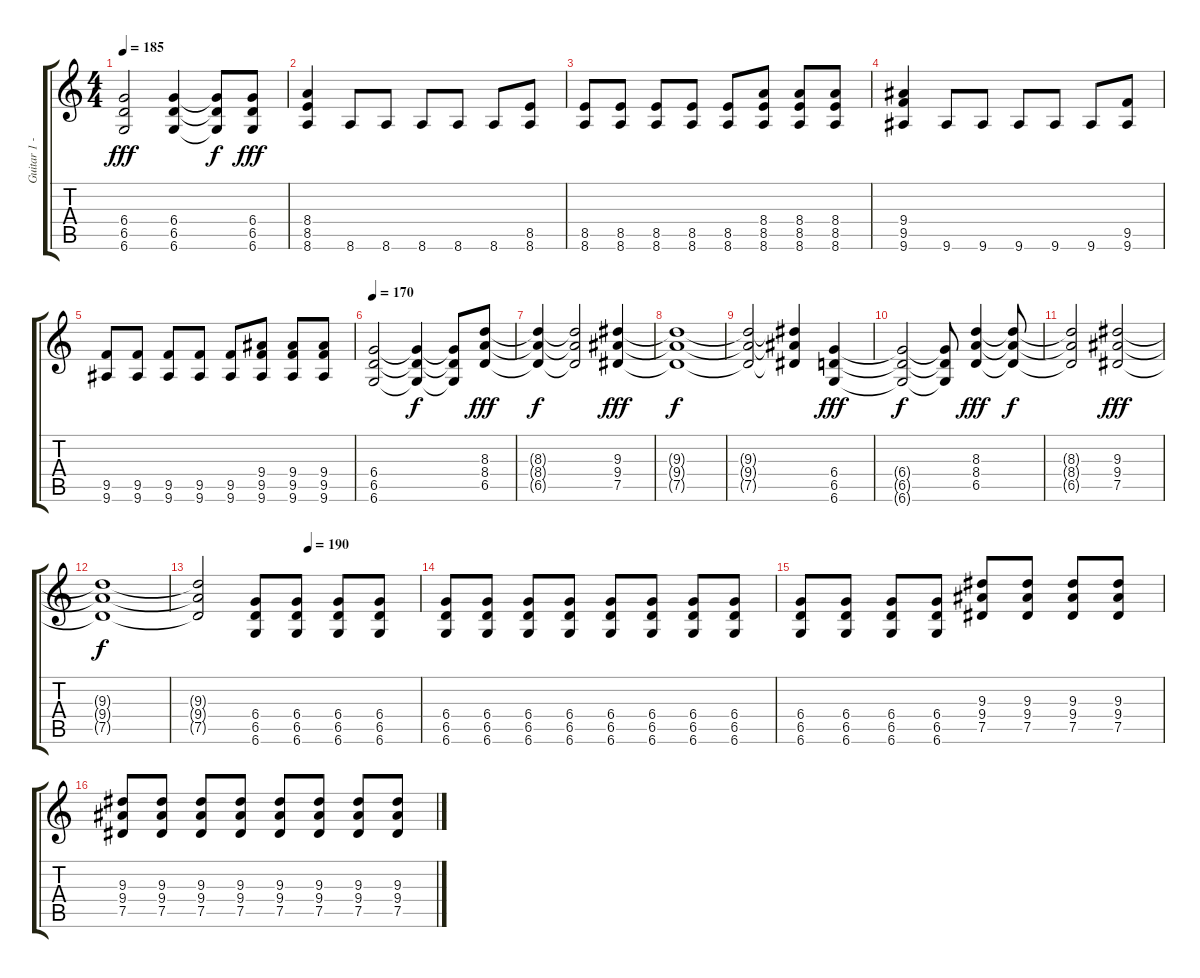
\track ("Guitar 1 - Daron" "Guitar 1 -") {instrument distortionguitar}
\staff {score tabs}
\tuning (Eb4 Bb3 Gb3 Db3 Ab2 Db2) {hide}
\ts (4 4)
\tempo 185
\clef g2
\ks c
(6.4 6.5 6.6).2{dy fff} (6.4 6.5 6.6).4 (6.4{t} 6.5{t} 6.6{t}).8{dy f} (6.4 6.5 6.6).8{dy fff} |
(8.4 8.5 8.6).4 8.6.8 8.6.8 8.6.8 8.6.8 8.6.8 (8.5 8.6).8 |
(8.5 8.6).8 (8.5 8.6).8 (8.5 8.6).8 (8.5 8.6).8 (8.5 8.6).8 (8.4 8.5 8.6).8 (8.4 8.5 8.6).8 (8.4 8.5 8.6).8 |
(9.4 9.5 9.6).4 9.6.8 9.6.8 9.6.8 9.6.8 9.6.8 (9.5 9.6).8 |
(9.5 9.6).8 (9.5 9.6).8 (9.5 9.6).8 (9.5 9.6).8 (9.5 9.6).8 (9.4 9.5 9.6).8 (9.4 9.5 9.6).8 (9.4 9.5 9.6).8 |
\tempo 170
(6.4 6.5 6.6).2 (6.4{t} 6.5{t} 6.6{t}).4{dy f} (6.4{t} 6.5{t} 6.6{t}).8 (8.3 8.4 6.5).8{dy fff} |
(8.3{t} 8.4{t} 6.5{t}).4{dy f} (8.3{t} 8.4{t} 6.5{t}).2 (9.3 9.4 7.5).4{dy fff} |
(9.3{t} 9.4{t} 7.5{t}).1{dy f} |
(9.3{t} 9.4{t} 7.5{t}).2 (9.3{t} 9.4{t} 7.5{t}).4 (6.4 6.5 6.6).4{dy fff} |
(6.4{t} 6.5{t} 6.6{t}).2{dy f} (6.4{t} 6.5{t} 6.6{t}).8 (8.3 8.4 6.5).4{dy fff} (8.3{t} 8.4{t} 6.5{t}).8{dy f} |
(8.3{t} 8.4{t} 6.5{t}).2 (9.3 9.4 7.5).2{dy fff} |
(9.3{t} 9.4{t} 7.5{t}).1{dy f} |
\tempo (190 0.5)
(9.3{t} 9.4{t} 7.5{t}).2 (6.4 6.5 6.6).8 (6.4 6.5 6.6).8 (6.4 6.5 6.6).8 (6.4 6.5 6.6).8 |
(6.4 6.5 6.6).8 (6.4 6.5 6.6).8 (6.4 6.5 6.6).8 (6.4 6.5 6.6).8 (6.4 6.5 6.6).8 (6.4 6.5 6.6).8 (6.4 6.5 6.6).8 (6.4 6.5 6.6).8 |
(6.4 6.5 6.6).8 (6.4 6.5 6.6).8 (6.4 6.5 6.6).8 (6.4 6.5 6.6).8 (9.3 9.4 7.5).8 (9.3 9.4 7.5).8 (9.3 9.4 7.5).8 (9.3 9.4 7.5).8 |
(9.3 9.4 7.5).8 (9.3 9.4 7.5).8 (9.3 9.4 7.5).8 (9.3 9.4 7.5).8 (9.3 9.4 7.5).8 (9.3 9.4 7.5).8 (9.3 9.4 7.5).8 (9.3 9.4 7.5).8
